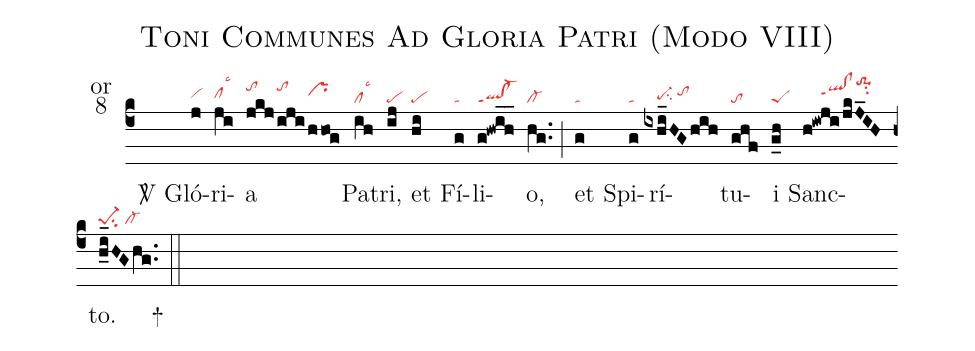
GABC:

name:Toni Communes Ad Gloria Patri (Modo VIII);
office-part:or;
mode:8;
nabc-lines:1;
%%
(c4) ~() <sp>V/</sp> Gló(j|vihh)ri(ji|clhhlsc3)a(jkj|tohk|iji|tohk|hhog|prhi) Pa(ih|cllsc3)tri,(ij|pe) et(hi|pe) Fí(g|ta)li(g!hwih__|ql!cl-ppt1)o,(hg..|cl-) (;) et(g|ta) Spi(g|ta)rí(ixhi_HG/hih|////pe-hgsu2/tohi)tu(ghf|to)i(g_h|peS) Sanc(h!iwji/jkJ_IH|/////qlhi!clhippt1to-1hmsu2)to.(h_i_HGhg..|pe-1su2/cl-) <sp>+</sp>(::)
